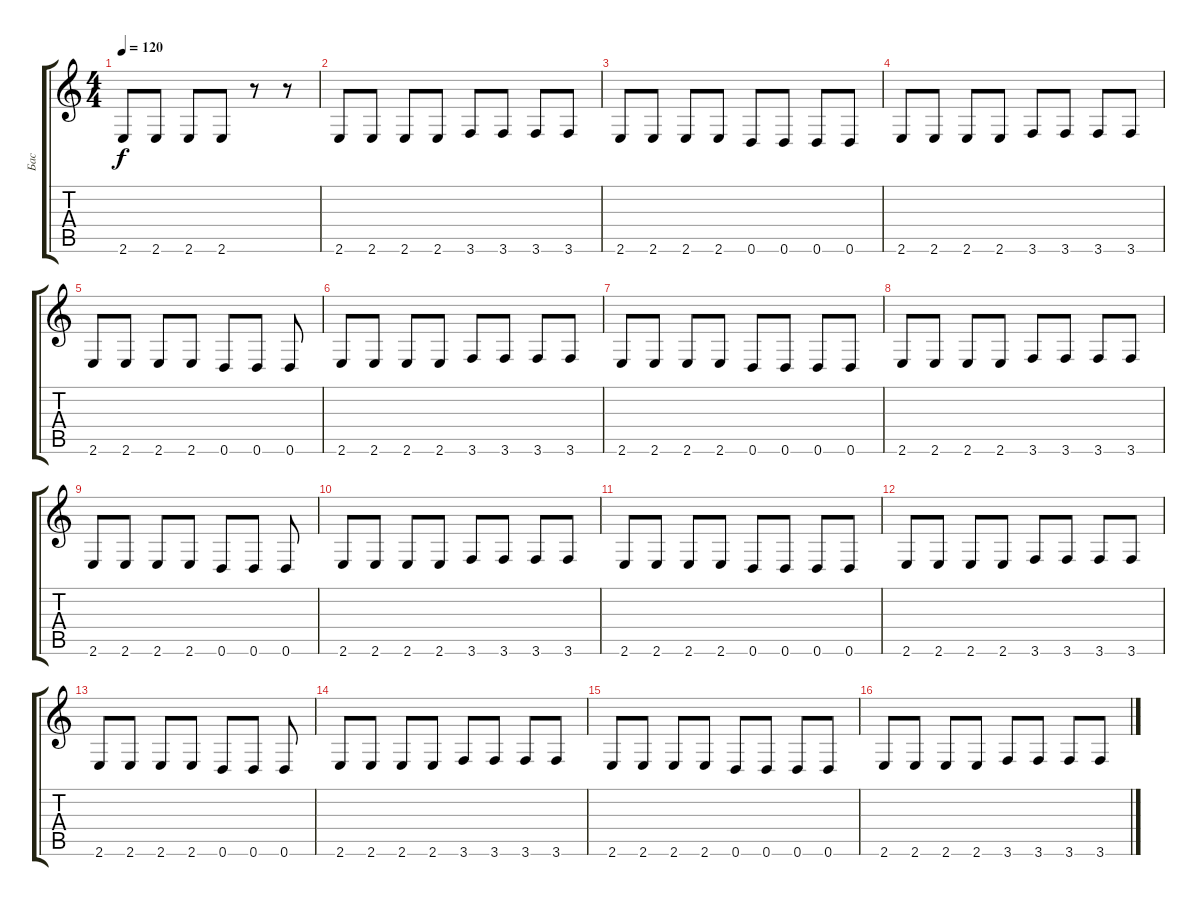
\track ("Бас" "Бас") {instrument electricbassfinger}
\staff {score tabs}
\tuning (E4 B3 G3 D3 A2 D2) {hide}
\ts (4 4)
\tempo 120
\clef g2
\ks c
2.6.8{dy f} 2.6.8 2.6.8 2.6.8 r.8 r.8 |
2.6.8 2.6.8 2.6.8 2.6.8 3.6.8 3.6.8 3.6.8 3.6.8 |
2.6.8 2.6.8 2.6.8 2.6.8 0.6.8 0.6.8 0.6.8 0.6.8 |
2.6.8 2.6.8 2.6.8 2.6.8 3.6.8 3.6.8 3.6.8 3.6.8 |
2.6.8 2.6.8 2.6.8 2.6.8 0.6.8 0.6.8 0.6.8 |
2.6.8 2.6.8 2.6.8 2.6.8 3.6.8 3.6.8 3.6.8 3.6.8 |
2.6.8 2.6.8 2.6.8 2.6.8 0.6.8 0.6.8 0.6.8 0.6.8 |
2.6.8 2.6.8 2.6.8 2.6.8 3.6.8 3.6.8 3.6.8 3.6.8 |
2.6.8 2.6.8 2.6.8 2.6.8 0.6.8 0.6.8 0.6.8 |
2.6.8 2.6.8 2.6.8 2.6.8 3.6.8 3.6.8 3.6.8 3.6.8 |
2.6.8 2.6.8 2.6.8 2.6.8 0.6.8 0.6.8 0.6.8 0.6.8 |
2.6.8 2.6.8 2.6.8 2.6.8 3.6.8 3.6.8 3.6.8 3.6.8 |
2.6.8 2.6.8 2.6.8 2.6.8 0.6.8 0.6.8 0.6.8 |
2.6.8 2.6.8 2.6.8 2.6.8 3.6.8 3.6.8 3.6.8 3.6.8 |
2.6.8 2.6.8 2.6.8 2.6.8 0.6.8 0.6.8 0.6.8 0.6.8 |
2.6.8 2.6.8 2.6.8 2.6.8 3.6.8 3.6.8 3.6.8 3.6.8
